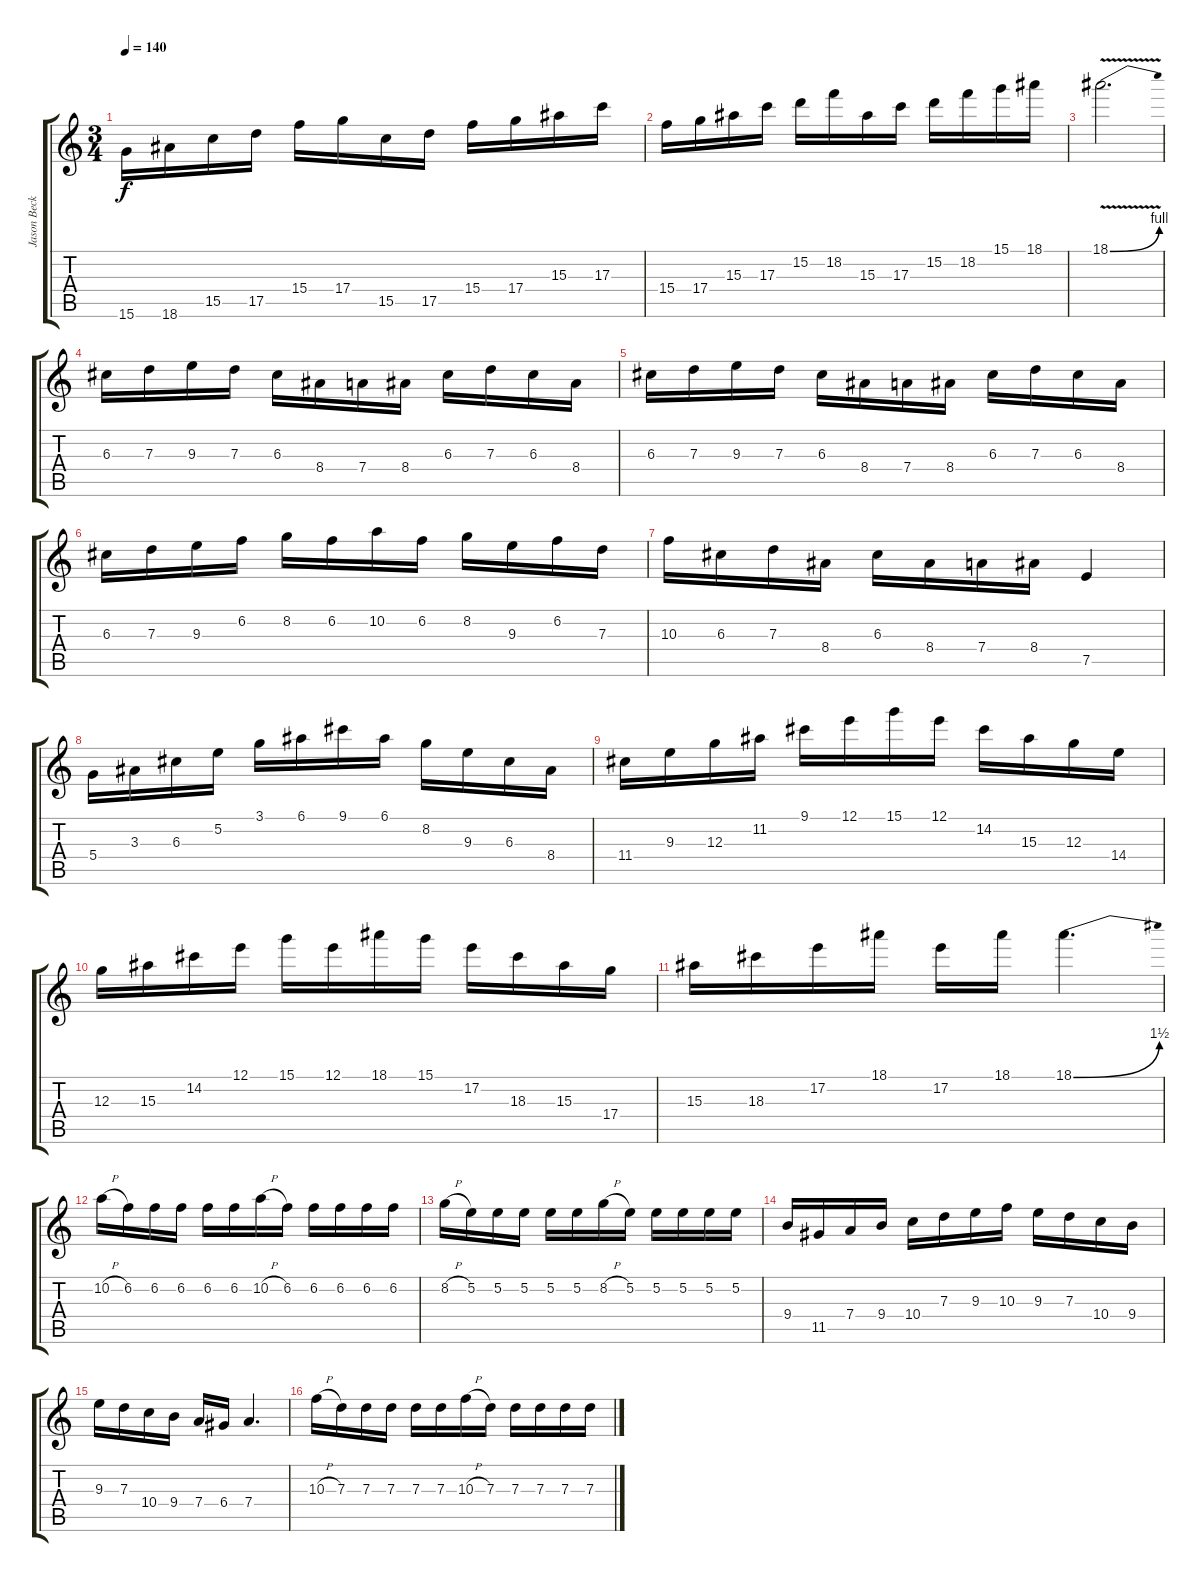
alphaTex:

\track ("Jason Becker" "Jason Beck") {solo instrument distortionguitar}
\staff {score tabs}
\tuning (E4 B3 G3 D3 A2 E2) {hide}
\ts (3 4)
\tempo 140
\clef g2
\ks c
15.6.16{dy f} 18.6.16 15.5.16 17.5.16 15.4.16 17.4.16 15.5.16 17.5.16 15.4.16 17.4.16 15.3.16 17.3.16 |
15.4.16 17.4.16 15.3.16 17.3.16 15.2.16 18.2.16 15.3.16 17.3.16 15.2.16 18.2.16 15.1.16 18.1.16 |
18.1{be (bend 0 0 60 4) v}.2{d} |
6.3.16 7.3.16 9.3.16 7.3.16 6.3.16 8.4.16 7.4.16 8.4.16 6.3.16 7.3.16 6.3.16 8.4.16 |
6.3.16 7.3.16 9.3.16 7.3.16 6.3.16 8.4.16 7.4.16 8.4.16 6.3.16 7.3.16 6.3.16 8.4.16 |
6.3.16 7.3.16 9.3.16 6.2.16 8.2.16 6.2.16 10.2.16 6.2.16 8.2.16 9.3.16 6.2.16 7.3.16 |
10.3.16 6.3.16 7.3.16 8.4.16 6.3.16 8.4.16 7.4.16 8.4.16 7.5.4 |
5.4.16 3.3.16 6.3.16 5.2.16 3.1.16 6.1.16 9.1.16 6.1.16 8.2.16 9.3.16 6.3.16 8.4.16 |
11.4.16 9.3.16 12.3.16 11.2.16 9.1.16 12.1.16 15.1.16 12.1.16 14.2.16 15.3.16 12.3.16 14.4.16 |
12.3.16 15.3.16 14.2.16 12.1.16 15.1.16 12.1.16 18.1.16 15.1.16 17.2.16 18.3.16 15.3.16 17.4.16 |
15.3.16 18.3.16 17.2.16 18.1.16 17.2.16 18.1.16 18.1{be (bend 0 0 60 6)}.4{d} |
10.2{h}.16 6.2.16 6.2.16 6.2.16 6.2.16 6.2.16 10.2{h}.16 6.2.16 6.2.16 6.2.16 6.2.16 6.2.16 |
8.2{h}.16 5.2.16 5.2.16 5.2.16 5.2.16 5.2.16 8.2{h}.16 5.2.16 5.2.16 5.2.16 5.2.16 5.2.16 |
9.4.16 11.5.16 7.4.16 9.4.16 10.4.16 7.3.16 9.3.16 10.3.16 9.3.16 7.3.16 10.4.16 9.4.16 |
9.3.16 7.3.16 10.4.16 9.4.16 7.4.16 6.4.16 7.4.4{d} |
10.3{h}.16 7.3.16 7.3.16 7.3.16 7.3.16 7.3.16 10.3{h}.16 7.3.16 7.3.16 7.3.16 7.3.16 7.3.16
